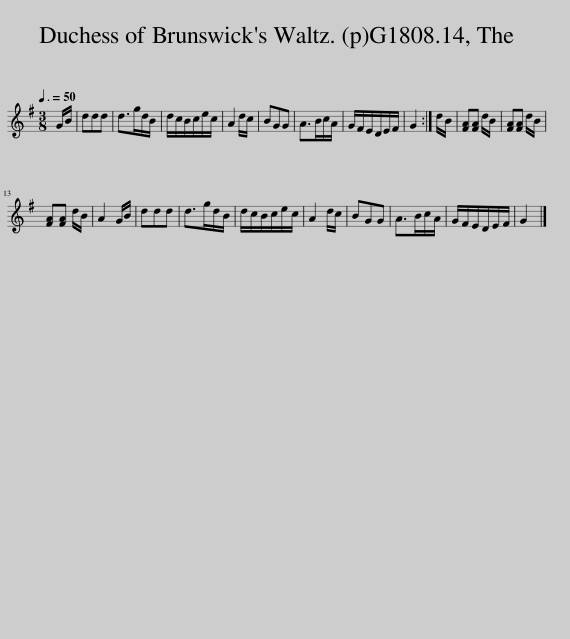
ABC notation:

X:1
L:1/8
Q:3/8=50
M:3/8
I:linebreak $
K:G
V:1 treble
V:1
 G/B/ | ddd | d>gd/B/ | d/c/B/c/e/c/ | A2 d/c/ | %5
 BGG | A>Bc/A/ | G/F/E/D/E/F/ | G2 :| d/B/ | %10
 [FA][FA] d/B/ | [FA][FA] d/B/ |$ [FA][FA] d/B/ | A2 G/B/ | ddd | %15
 d>gd/B/ | d/c/B/c/e/c/ | A2 d/c/ | BGG | A>Bc/A/ | %20
 G/F/E/D/E/F/ | G2 |] %22
